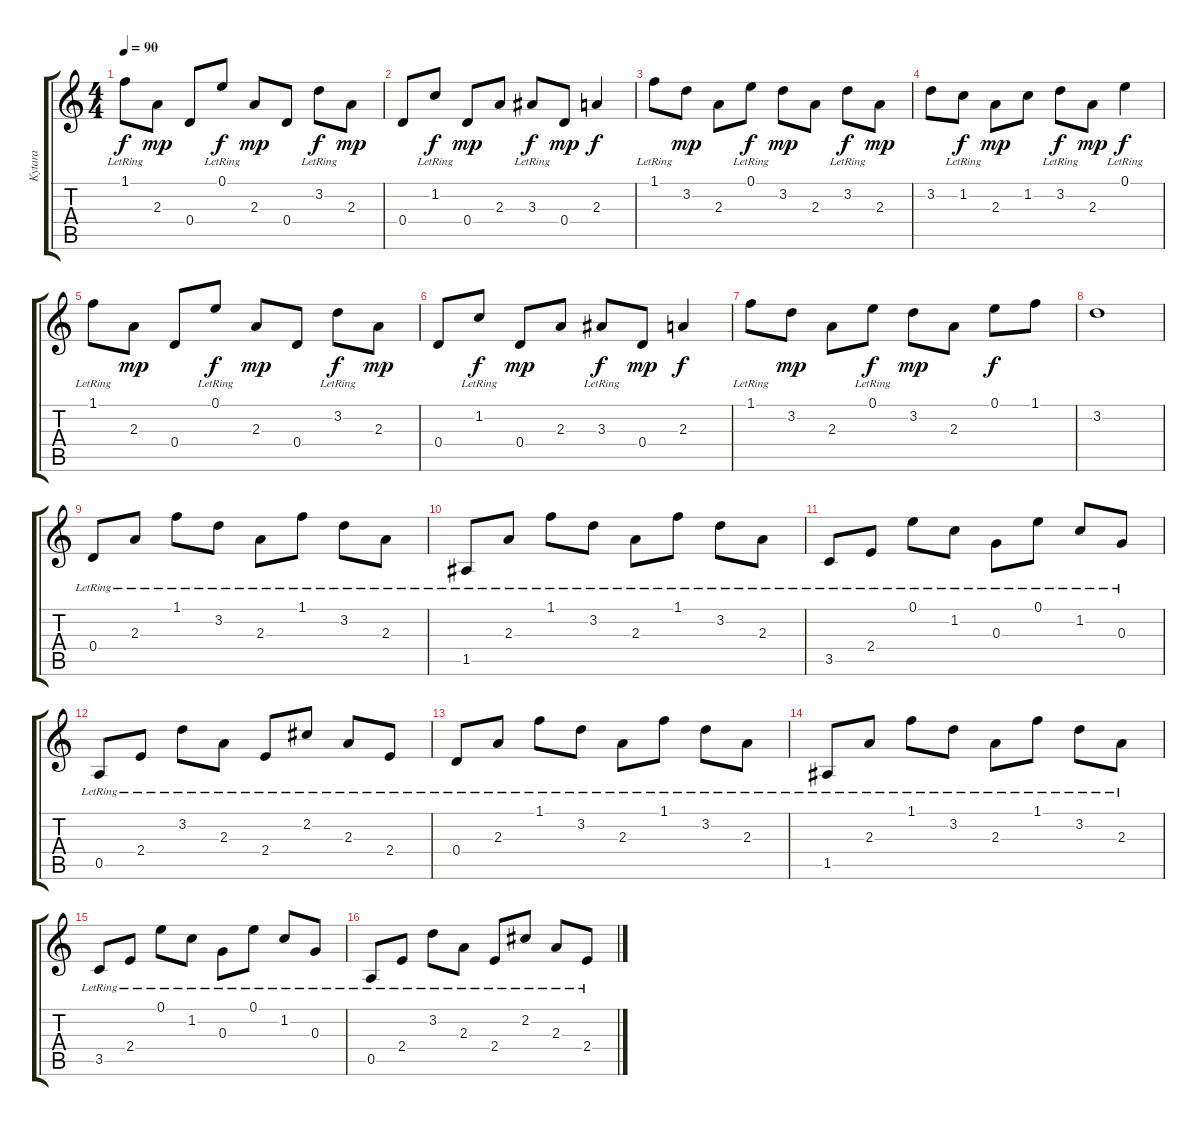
\track ("Kytara" "Kytara") {instrument acousticguitarsteel}
\staff {score tabs}
\tuning (E4 B3 G3 D3 A2 E2) {hide}
\ts (4 4)
\tempo 90
\clef g2
\ks c
1.1{lr}.8{dy f instrument acousticguitarsteel} 2.3.8{dy mp} 0.4.8 0.1{lr}.8{dy f} 2.3.8{dy mp} 0.4.8 3.2{lr}.8{dy f} 2.3.8{dy mp} |
0.4.8 1.2{lr}.8{dy f} 0.4.8{dy mp} 2.3.8 3.3{lr}.8{dy f} 0.4.8{dy mp} 2.3.4{dy f} |
1.1{lr}.8 3.2.8{dy mp} 2.3.8 0.1{lr}.8{dy f} 3.2.8{dy mp} 2.3.8 3.2{lr}.8{dy f} 2.3.8{dy mp} |
3.2.8 1.2{lr}.8{dy f} 2.3.8{dy mp} 1.2.8 3.2{lr}.8{dy f} 2.3.8{dy mp} 0.1{lr}.4{dy f} |
1.1{lr}.8 2.3.8{dy mp} 0.4.8 0.1{lr}.8{dy f} 2.3.8{dy mp} 0.4.8 3.2{lr}.8{dy f} 2.3.8{dy mp} |
0.4.8 1.2{lr}.8{dy f} 0.4.8{dy mp} 2.3.8 3.3{lr}.8{dy f} 0.4.8{dy mp} 2.3.4{dy f} |
1.1{lr}.8 3.2.8{dy mp} 2.3.8 0.1{lr}.8{dy f} 3.2.8{dy mp} 2.3.8 0.1.8{dy f} 1.1.8 |
3.2.1 |
0.4{lr}.8 2.3{lr}.8 1.1{lr}.8 3.2{lr}.8 2.3{lr}.8 1.1{lr}.8 3.2{lr}.8 2.3{lr}.8 |
1.5{lr}.8 2.3{lr}.8 1.1{lr}.8 3.2{lr}.8 2.3{lr}.8 1.1{lr}.8 3.2{lr}.8 2.3{lr}.8 |
3.5{lr}.8 2.4{lr}.8 0.1{lr}.8 1.2{lr}.8 0.3{lr}.8 0.1{lr}.8 1.2{lr}.8 0.3{lr}.8 |
0.5{lr}.8 2.4{lr}.8 3.2{lr}.8 2.3{lr}.8 2.4{lr}.8 2.2{lr}.8 2.3{lr}.8 2.4{lr}.8 |
0.4{lr}.8 2.3{lr}.8 1.1{lr}.8 3.2{lr}.8 2.3{lr}.8 1.1{lr}.8 3.2{lr}.8 2.3{lr}.8 |
1.5{lr}.8 2.3{lr}.8 1.1{lr}.8 3.2{lr}.8 2.3{lr}.8 1.1{lr}.8 3.2{lr}.8 2.3{lr}.8 |
3.5{lr}.8 2.4{lr}.8 0.1{lr}.8 1.2{lr}.8 0.3{lr}.8 0.1{lr}.8 1.2{lr}.8 0.3{lr}.8 |
0.5{lr}.8 2.4{lr}.8 3.2{lr}.8 2.3{lr}.8 2.4{lr}.8 2.2{lr}.8 2.3{lr}.8 2.4{lr}.8
